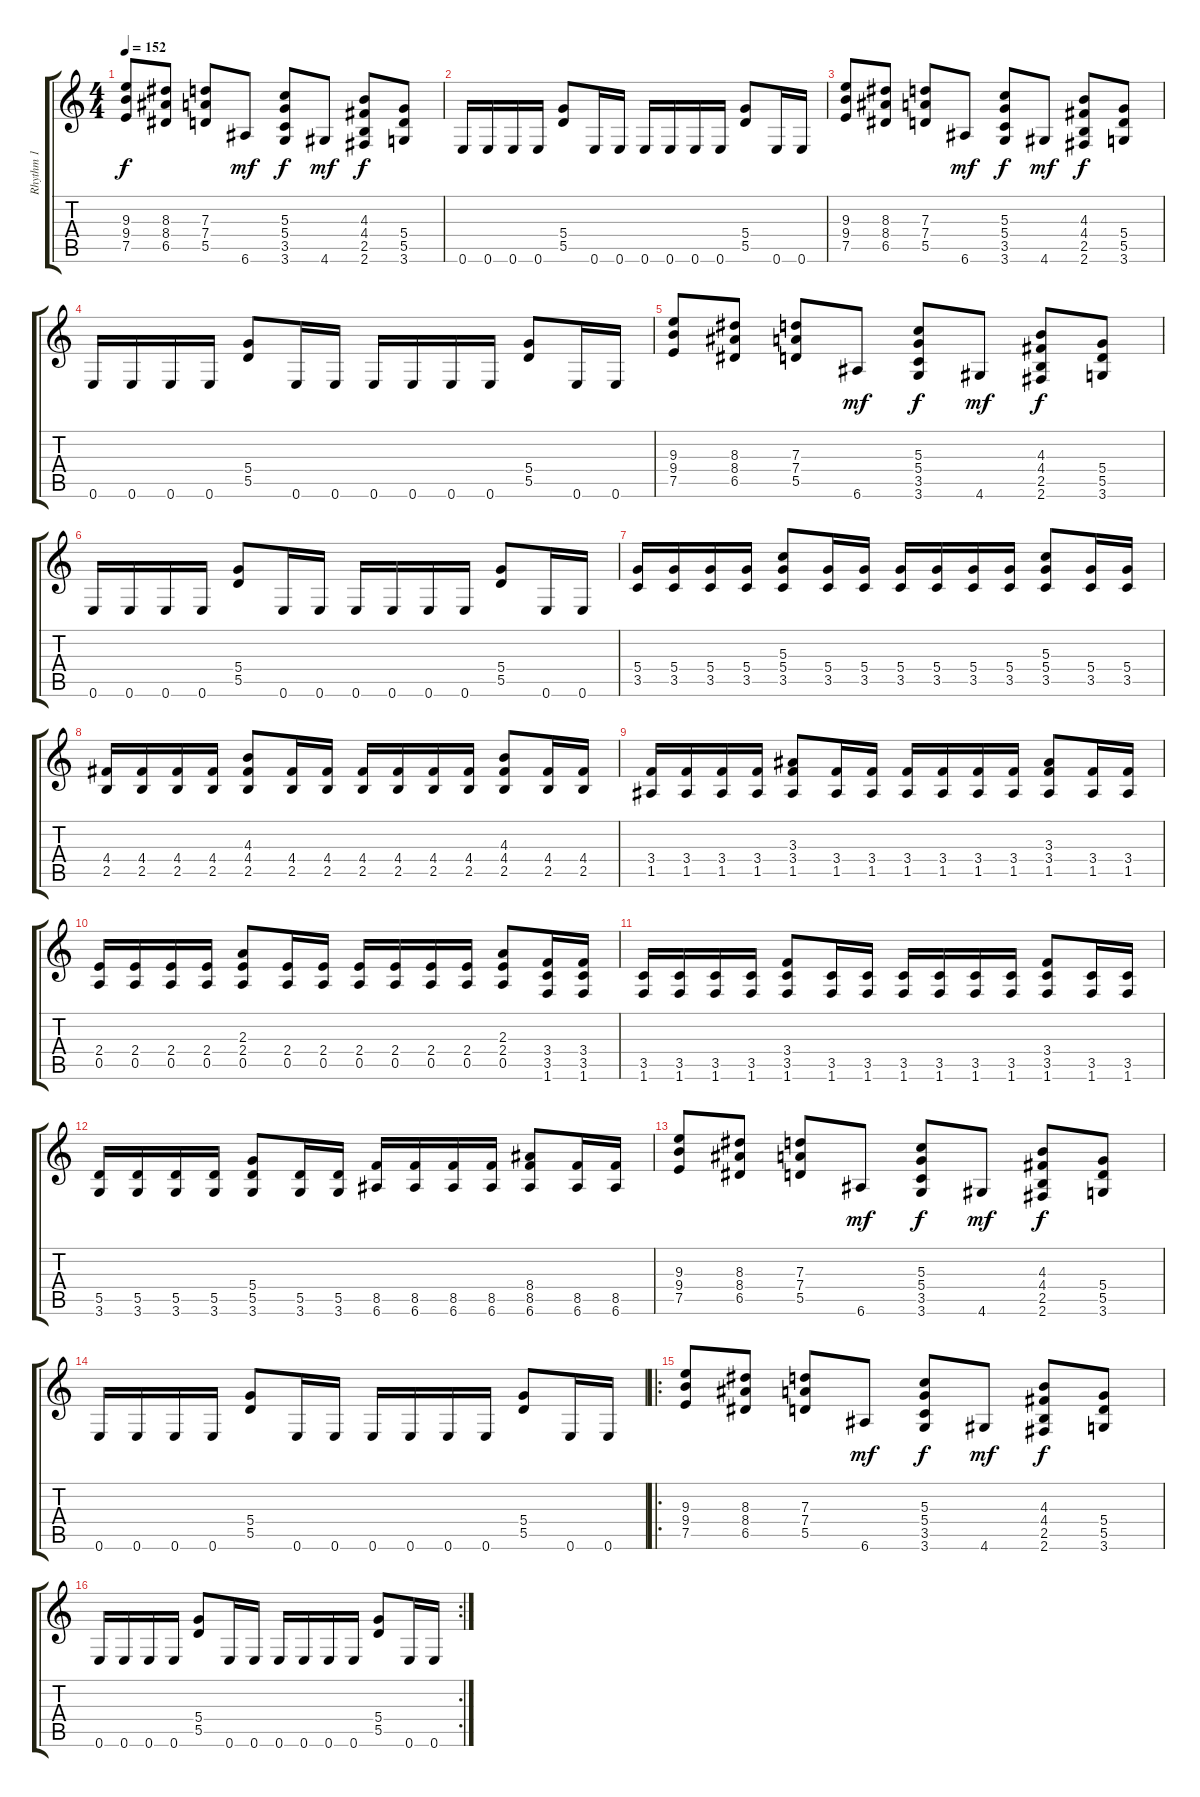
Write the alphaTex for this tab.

\track ("Rhythm 1" "Rhythm 1") {instrument overdrivenguitar}
\staff {score tabs}
\tuning (E4 B3 G3 D3 A2 E2) {hide}
\ts (4 4)
\tempo 152
\clef g2
\ks c
(9.3 9.4 7.5).8{dy f} (8.3 8.4 6.5).8 (7.3 7.4 5.5).8 6.6.8{dy mf} (5.3 5.4 3.5 3.6).8{dy f} 4.6.8{dy mf} (4.3 4.4 2.5 2.6).8{dy f} (5.4 5.5 3.6).8 |
0.6.16 0.6.16 0.6.16 0.6.16 (5.4 5.5).8 0.6.16 0.6.16 0.6.16 0.6.16 0.6.16 0.6.16 (5.4 5.5).8 0.6.16 0.6.16 |
(9.3 9.4 7.5).8 (8.3 8.4 6.5).8 (7.3 7.4 5.5).8 6.6.8{dy mf} (5.3 5.4 3.5 3.6).8{dy f} 4.6.8{dy mf} (4.3 4.4 2.5 2.6).8{dy f} (5.4 5.5 3.6).8 |
0.6.16 0.6.16 0.6.16 0.6.16 (5.4 5.5).8 0.6.16 0.6.16 0.6.16 0.6.16 0.6.16 0.6.16 (5.4 5.5).8 0.6.16 0.6.16 |
(9.3 9.4 7.5).8 (8.3 8.4 6.5).8 (7.3 7.4 5.5).8 6.6.8{dy mf} (5.3 5.4 3.5 3.6).8{dy f} 4.6.8{dy mf} (4.3 4.4 2.5 2.6).8{dy f} (5.4 5.5 3.6).8 |
0.6.16 0.6.16 0.6.16 0.6.16 (5.4 5.5).8 0.6.16 0.6.16 0.6.16 0.6.16 0.6.16 0.6.16 (5.4 5.5).8 0.6.16 0.6.16 |
(5.4 3.5).16 (5.4 3.5).16 (5.4 3.5).16 (5.4 3.5).16 (5.3 5.4 3.5).8 (5.4 3.5).16 (5.4 3.5).16 (5.4 3.5).16 (5.4 3.5).16 (5.4 3.5).16 (5.4 3.5).16 (5.3 5.4 3.5).8 (5.4 3.5).16 (5.4 3.5).16 |
(4.4 2.5).16 (4.4 2.5).16 (4.4 2.5).16 (4.4 2.5).16 (4.3 4.4 2.5).8 (4.4 2.5).16 (4.4 2.5).16 (4.4 2.5).16 (4.4 2.5).16 (4.4 2.5).16 (4.4 2.5).16 (4.3 4.4 2.5).8 (4.4 2.5).16 (4.4 2.5).16 |
(3.4 1.5).16 (3.4 1.5).16 (3.4 1.5).16 (3.4 1.5).16 (3.3 3.4 1.5).8 (3.4 1.5).16 (3.4 1.5).16 (3.4 1.5).16 (3.4 1.5).16 (3.4 1.5).16 (3.4 1.5).16 (3.3 3.4 1.5).8 (3.4 1.5).16 (3.4 1.5).16 |
(2.4 0.5).16 (2.4 0.5).16 (2.4 0.5).16 (2.4 0.5).16 (2.3 2.4 0.5).8 (2.4 0.5).16 (2.4 0.5).16 (2.4 0.5).16 (2.4 0.5).16 (2.4 0.5).16 (2.4 0.5).16 (2.3 2.4 0.5).8 (3.4 3.5 1.6).16 (3.4 3.5 1.6).16 |
(3.5 1.6).16 (3.5 1.6).16 (3.5 1.6).16 (3.5 1.6).16 (3.4 3.5 1.6).8 (3.5 1.6).16 (3.5 1.6).16 (3.5 1.6).16 (3.5 1.6).16 (3.5 1.6).16 (3.5 1.6).16 (3.4 3.5 1.6).8 (3.5 1.6).16 (3.5 1.6).16 |
(5.5 3.6).16 (5.5 3.6).16 (5.5 3.6).16 (5.5 3.6).16 (5.4 5.5 3.6).8 (5.5 3.6).16 (5.5 3.6).16 (8.5 6.6).16 (8.5 6.6).16 (8.5 6.6).16 (8.5 6.6).16 (8.4 8.5 6.6).8 (8.5 6.6).16 (8.5 6.6).16 |
(9.3 9.4 7.5).8 (8.3 8.4 6.5).8 (7.3 7.4 5.5).8 6.6.8{dy mf} (5.3 5.4 3.5 3.6).8{dy f} 4.6.8{dy mf} (4.3 4.4 2.5 2.6).8{dy f} (5.4 5.5 3.6).8 |
0.6.16 0.6.16 0.6.16 0.6.16 (5.4 5.5).8 0.6.16 0.6.16 0.6.16 0.6.16 0.6.16 0.6.16 (5.4 5.5).8 0.6.16 0.6.16 |
\ro
(9.3 9.4 7.5).8 (8.3 8.4 6.5).8 (7.3 7.4 5.5).8 6.6.8{dy mf} (5.3 5.4 3.5 3.6).8{dy f} 4.6.8{dy mf} (4.3 4.4 2.5 2.6).8{dy f} (5.4 5.5 3.6).8 |
\rc 2
0.6.16 0.6.16 0.6.16 0.6.16 (5.4 5.5).8 0.6.16 0.6.16 0.6.16 0.6.16 0.6.16 0.6.16 (5.4 5.5).8 0.6.16 0.6.16
